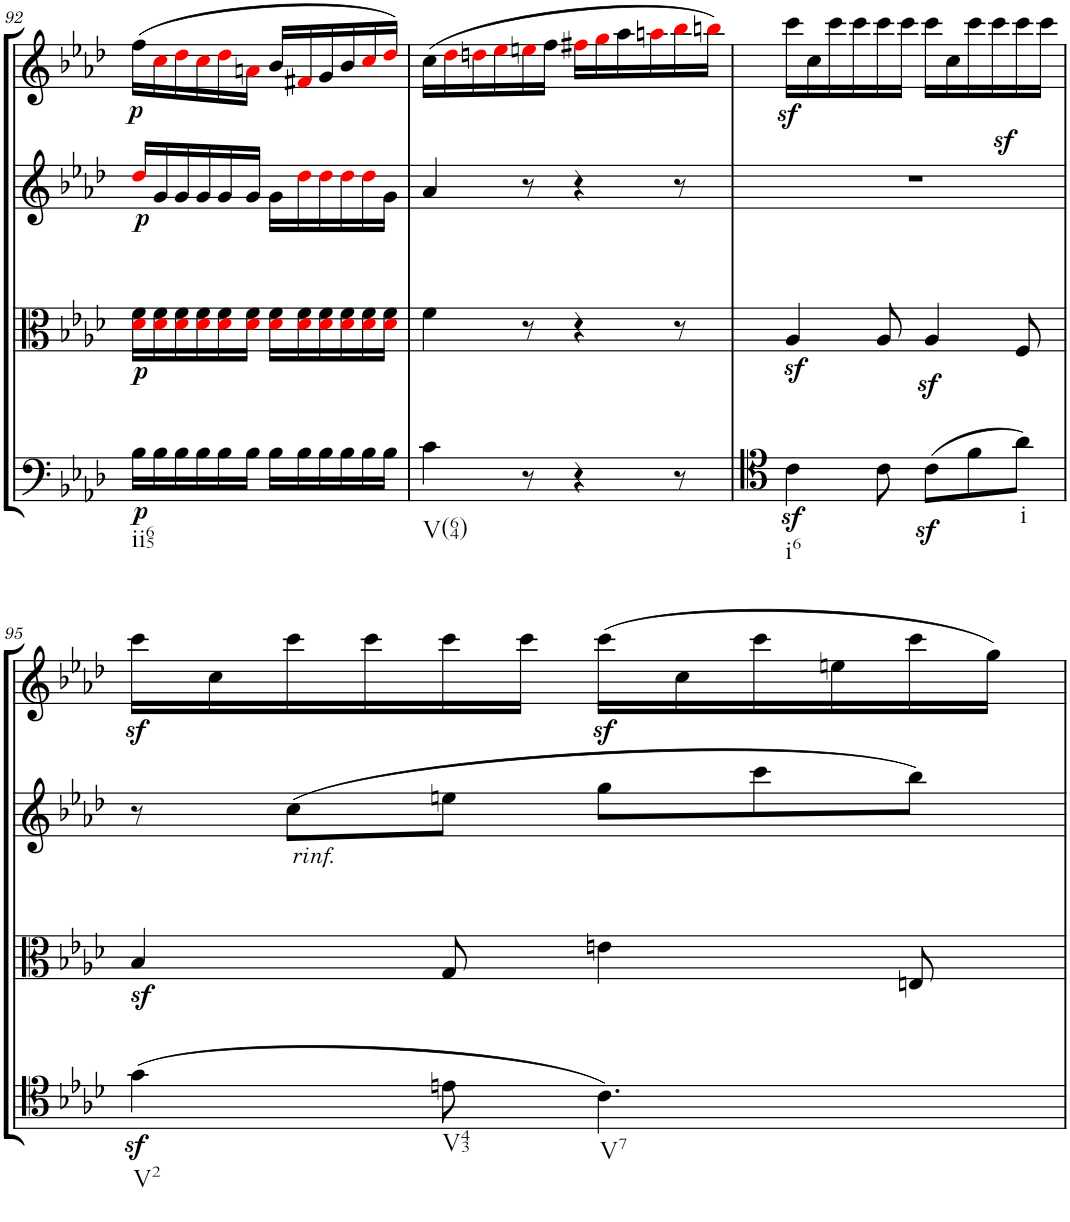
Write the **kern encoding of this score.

**kern	**dynam	**kern	**dynam	**kern	**dynam	**kern	**dynam
*part4	*part4	*part3	*part3	*part2	*part2	*part1	*part1
*staff4	*staff4	*staff3	*staff3	*staff2	*staff2	*staff1	*staff1
*I"Cello	*	*I"Viola	*	*I"2nd Violin	*	*I"1st Violin	*
*	*	*I'Vla	*	*I'Vln	*	*I'Vln	*
!!LO:PB:g=z
*clefF4	*	*clefC3	*	*clefG2	*	*clefG2	*
*k[b-e-a-d-]	*	*k[b-e-a-d-]	*	*k[b-e-a-d-]	*	*k[b-e-a-d-]	*
*M6/8	*	*M6/8	*	*M6/8	*	*M6/8	*
=92	=92	=92	=92	=92	=92	=92	=92
!LO:TX:b:t=ii65	!	!	!	!	!	!	!
!	!LO:DY:b	!	!LO:DY:b	!	!LO:DY:b	!	!LO:DY:b
16B-\LL	p	16d-i\ 16f\LL	p	16dd-i/LL	p	(16ff\LL	p
16B-\	.	16d-i\ 16f\	.	16g/	.	16cci\	.
16B-\	.	16d-i\ 16f\	.	16g/	.	16dd-i\	.
16B-\	.	16d-i\ 16f\	.	16g/	.	16cci\	.
16B-\	.	16d-i\ 16f\	.	16g/	.	16dd-i\	.
16B-\JJ	.	16d-i\ 16f\JJ	.	16g/JJ	.	16ani\JJ	.
16B-\LL	.	16d-i\ 16f\LL	.	16g\LL	.	16b-/LL	.
16B-\	.	16d-i\ 16f\	.	16dd-i\	.	16f#Xi/	.
16B-\	.	16d-i\ 16f\	.	16dd-i\	.	16g/	.
16B-\	.	16d-i\ 16f\	.	16dd-i\	.	16b-/	.
16B-\	.	16d-i\ 16f\	.	16dd-i\	.	16cci/	.
16B-\JJ	.	16d-i\ 16f\JJ	.	16g\JJ	.	16dd-i/JJ)	.
=93	=93	=93	=93	=93	=93	=93	=93
!LO:TX:b:t=V(64)	!	!	!	!	!	!	!
4c\	.	4f\	.	4a-/	.	(16cc\LL	.
.	.	.	.	.	.	16dd-i\	.
.	.	.	.	.	.	16ddni\	.
.	.	.	.	.	.	16ee-i\	.
8r	.	8r	.	8r	.	16eeni\	.
.	.	.	.	.	.	16ff\JJ	.
4r	.	4r	.	4r	.	16ff#Xi\LL	.
.	.	.	.	.	.	16ggi\	.
.	.	.	.	.	.	16aa-\	.
.	.	.	.	.	.	16aani\	.
8r	.	8r	.	8r	.	16bb-i\	.
.	.	.	.	.	.	16bbni\JJ)	.
=94	=94	=94	=94	=94	=94	=94	=94
!LO:TX:b:t=i6	!	!	!	!	!	!	!
!	!	!	!	!	!LO:DY:a	!	!
4cz<\	.	4A-z</	.	2.r	sf	16cccz<\LL	.
.	.	.	.	.	.	16cc\	.
.	.	.	.	.	.	16ccc\	.
.	.	.	.	.	.	16ccc\	.
8c\	.	8A-/	.	.	.	16ccc\	.
.	.	.	.	.	.	16ccc\JJ	.
(8cz<\L	.	4A-z</	.	.	.	16ccc\LL	.
.	.	.	.	.	.	16cc\	.
8f\	.	.	.	.	.	16ccc\	.
.	.	.	.	.	.	16ccc\	.
!LO:TX:b:t=i	!	!	!	!	!	!	!
8a-\J)	.	8F/	.	.	.	16ccc\	.
.	.	.	.	.	.	16ccc\JJ	.
!!LO:LB:g=z
=95	=95	=95	=95	=95	=95	=95	=95
!LO:TX:b:t=V2	!	!	!	!	!	!	!
(4gz<\	.	4B-z</	.	8r	.	16cccz<\LL	.
.	.	.	.	.	.	16cc\	.
!	!	!	!	!LO:TX:b:i:t=rinf.	!	!	!
.	.	.	.	(8cc\L	.	16ccc\	.
.	.	.	.	.	.	16ccc\	.
!LO:TX:b:t=V43	!	!	!	!	!	!	!
8en\	.	8G/	.	8een\J	.	16ccc\	.
.	.	.	.	.	.	16ccc\JJ	.
!LO:TX:b:t=V7	!	!	!	!	!	!	!
4.c\)	.	4en\	.	8gg\L	.	(16cccz<\LL	.
.	.	.	.	.	.	16cc\	.
.	.	.	.	8ccc\	.	16ccc\	.
.	.	.	.	.	.	16een\	.
.	.	8En/	.	8bb-\J)	.	16ccc\	.
.	.	.	.	.	.	16gg\JJ)	.
=	=	=	=	=	=	=	=
*-	*-	*-	*-	*-	*-	*-	*-
